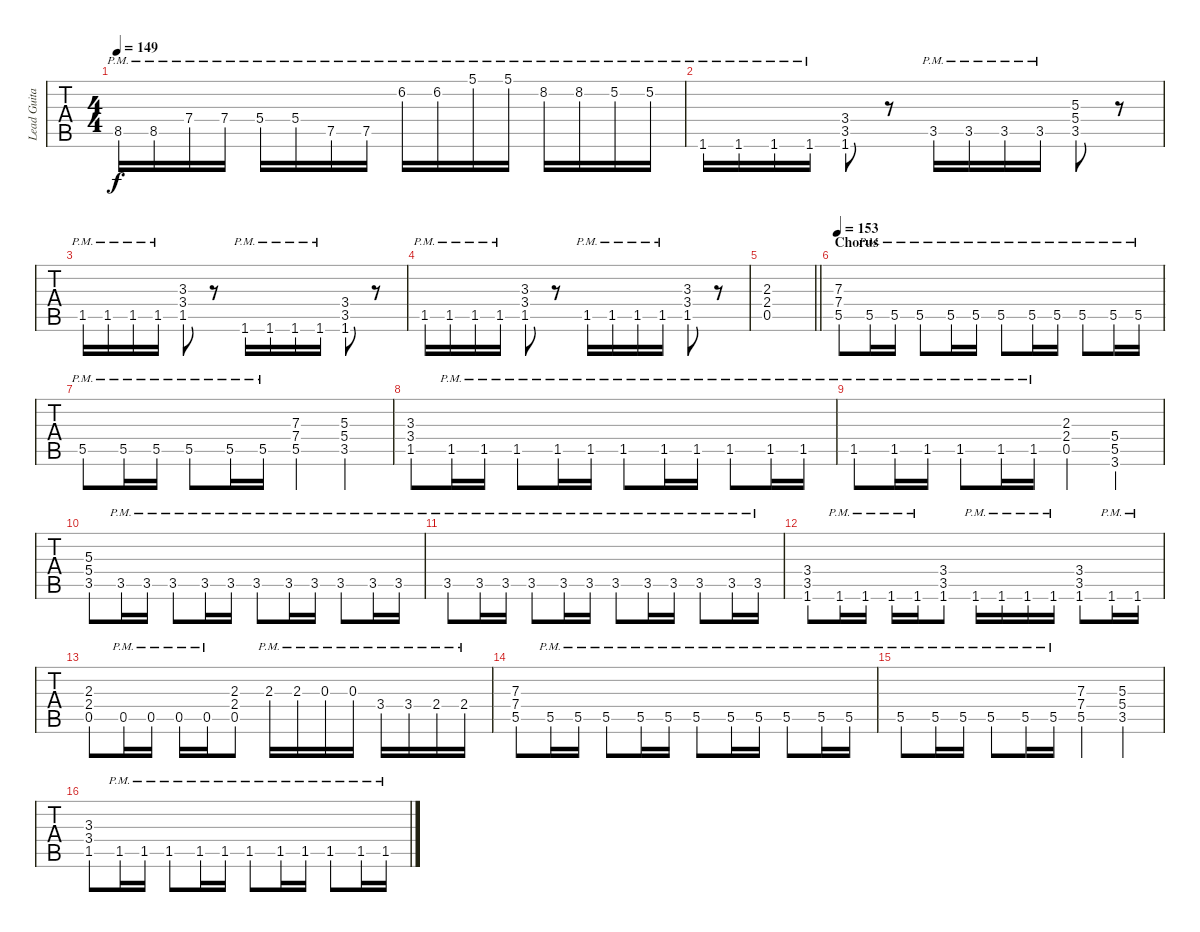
\track ("Lead Guitar" "Lead Guita") {instrument distortionguitar}
\staff {tabs}
\tuning (Eb4 Bb3 Gb3 Db3 Ab2 Eb2) {hide}
\ts (4 4)
\tempo 149
\clef g2
\ks c
8.5{pm}.16{dy f} 8.5{pm}.16 7.4{pm}.16 7.4{pm}.16 5.4{pm}.16 5.4{pm}.16 7.5{pm}.16 7.5{pm}.16 6.2{pm}.16 6.2{pm}.16 5.1{pm}.16 5.1{pm}.16 8.2{pm}.16 8.2{pm}.16 5.2{pm}.16 5.2{pm}.16 |
1.6{pm}.16 1.6{pm}.16 1.6{pm}.16 1.6{pm}.16 (3.4 3.5 1.6).8 r.8 3.5{pm}.16 3.5{pm}.16 3.5{pm}.16 3.5{pm}.16 (5.3 5.4 3.5).8 r.8 |
1.5{pm}.16 1.5{pm}.16 1.5{pm}.16 1.5{pm}.16 (3.3 3.4 1.5).8 r.8 1.6{pm}.16 1.6{pm}.16 1.6{pm}.16 1.6{pm}.16 (3.4 3.5 1.6).8 r.8 |
1.5{pm}.16 1.5{pm}.16 1.5{pm}.16 1.5{pm}.16 (3.3 3.4 1.5).8 r.8 1.5{pm}.16 1.5{pm}.16 1.5{pm}.16 1.5{pm}.16 (3.3 3.4 1.5).8 r.8 |
\barLineRight lightlight
(2.3 2.4 0.5).1 |
\section ("" "Chorus")
\tempo 153
(7.3 7.4 5.5).8 5.5{pm}.16 5.5{pm}.16 5.5{pm}.8 5.5{pm}.16 5.5{pm}.16 5.5{pm}.8 5.5{pm}.16 5.5{pm}.16 5.5{pm}.8 5.5{pm}.16 5.5{pm}.16 |
5.5{pm}.8 5.5{pm}.16 5.5{pm}.16 5.5{pm}.8 5.5{pm}.16 5.5{pm}.16 (7.3 7.4 5.5).4 (5.3 5.4 3.5).4 |
(3.3 3.4 1.5).8 1.5{pm}.16 1.5{pm}.16 1.5{pm}.8 1.5{pm}.16 1.5{pm}.16 1.5{pm}.8 1.5{pm}.16 1.5{pm}.16 1.5{pm}.8 1.5{pm}.16 1.5{pm}.16 |
1.5{pm}.8 1.5{pm}.16 1.5{pm}.16 1.5{pm}.8 1.5{pm}.16 1.5{pm}.16 (2.3 2.4 0.5).4 (5.4 5.5 3.6).4 |
(5.3 5.4 3.5).8 3.5{pm}.16 3.5{pm}.16 3.5{pm}.8 3.5{pm}.16 3.5{pm}.16 3.5{pm}.8 3.5{pm}.16 3.5{pm}.16 3.5{pm}.8 3.5{pm}.16 3.5{pm}.16 |
3.5{pm}.8 3.5{pm}.16 3.5{pm}.16 3.5{pm}.8 3.5{pm}.16 3.5{pm}.16 3.5{pm}.8 3.5{pm}.16 3.5{pm}.16 3.5{pm}.8 3.5{pm}.16 3.5{pm}.16 |
(3.4 3.5 1.6).8 1.6{pm}.16 1.6{pm}.16 1.6{pm}.16 1.6{pm}.16 (3.4 3.5 1.6).8 1.6{pm}.16 1.6{pm}.16 1.6{pm}.16 1.6{pm}.16 (3.4 3.5 1.6).8 1.6{pm}.16 1.6{pm}.16 |
(2.3 2.4 0.5).8 0.5{pm}.16 0.5{pm}.16 0.5{pm}.16 0.5{pm}.16 (2.3 2.4 0.5).8 2.3{pm}.16 2.3{pm}.16 0.3{pm}.16 0.3{pm}.16 3.4{pm}.16 3.4{pm}.16 2.4{pm}.16 2.4{pm}.16 |
(7.3 7.4 5.5).8 5.5{pm}.16 5.5{pm}.16 5.5{pm}.8 5.5{pm}.16 5.5{pm}.16 5.5{pm}.8 5.5{pm}.16 5.5{pm}.16 5.5{pm}.8 5.5{pm}.16 5.5{pm}.16 |
5.5{pm}.8 5.5{pm}.16 5.5{pm}.16 5.5{pm}.8 5.5{pm}.16 5.5{pm}.16 (7.3 7.4 5.5).4 (5.3 5.4 3.5).4 |
(3.3 3.4 1.5).8 1.5{pm}.16 1.5{pm}.16 1.5{pm}.8 1.5{pm}.16 1.5{pm}.16 1.5{pm}.8 1.5{pm}.16 1.5{pm}.16 1.5{pm}.8 1.5{pm}.16 1.5{pm}.16
